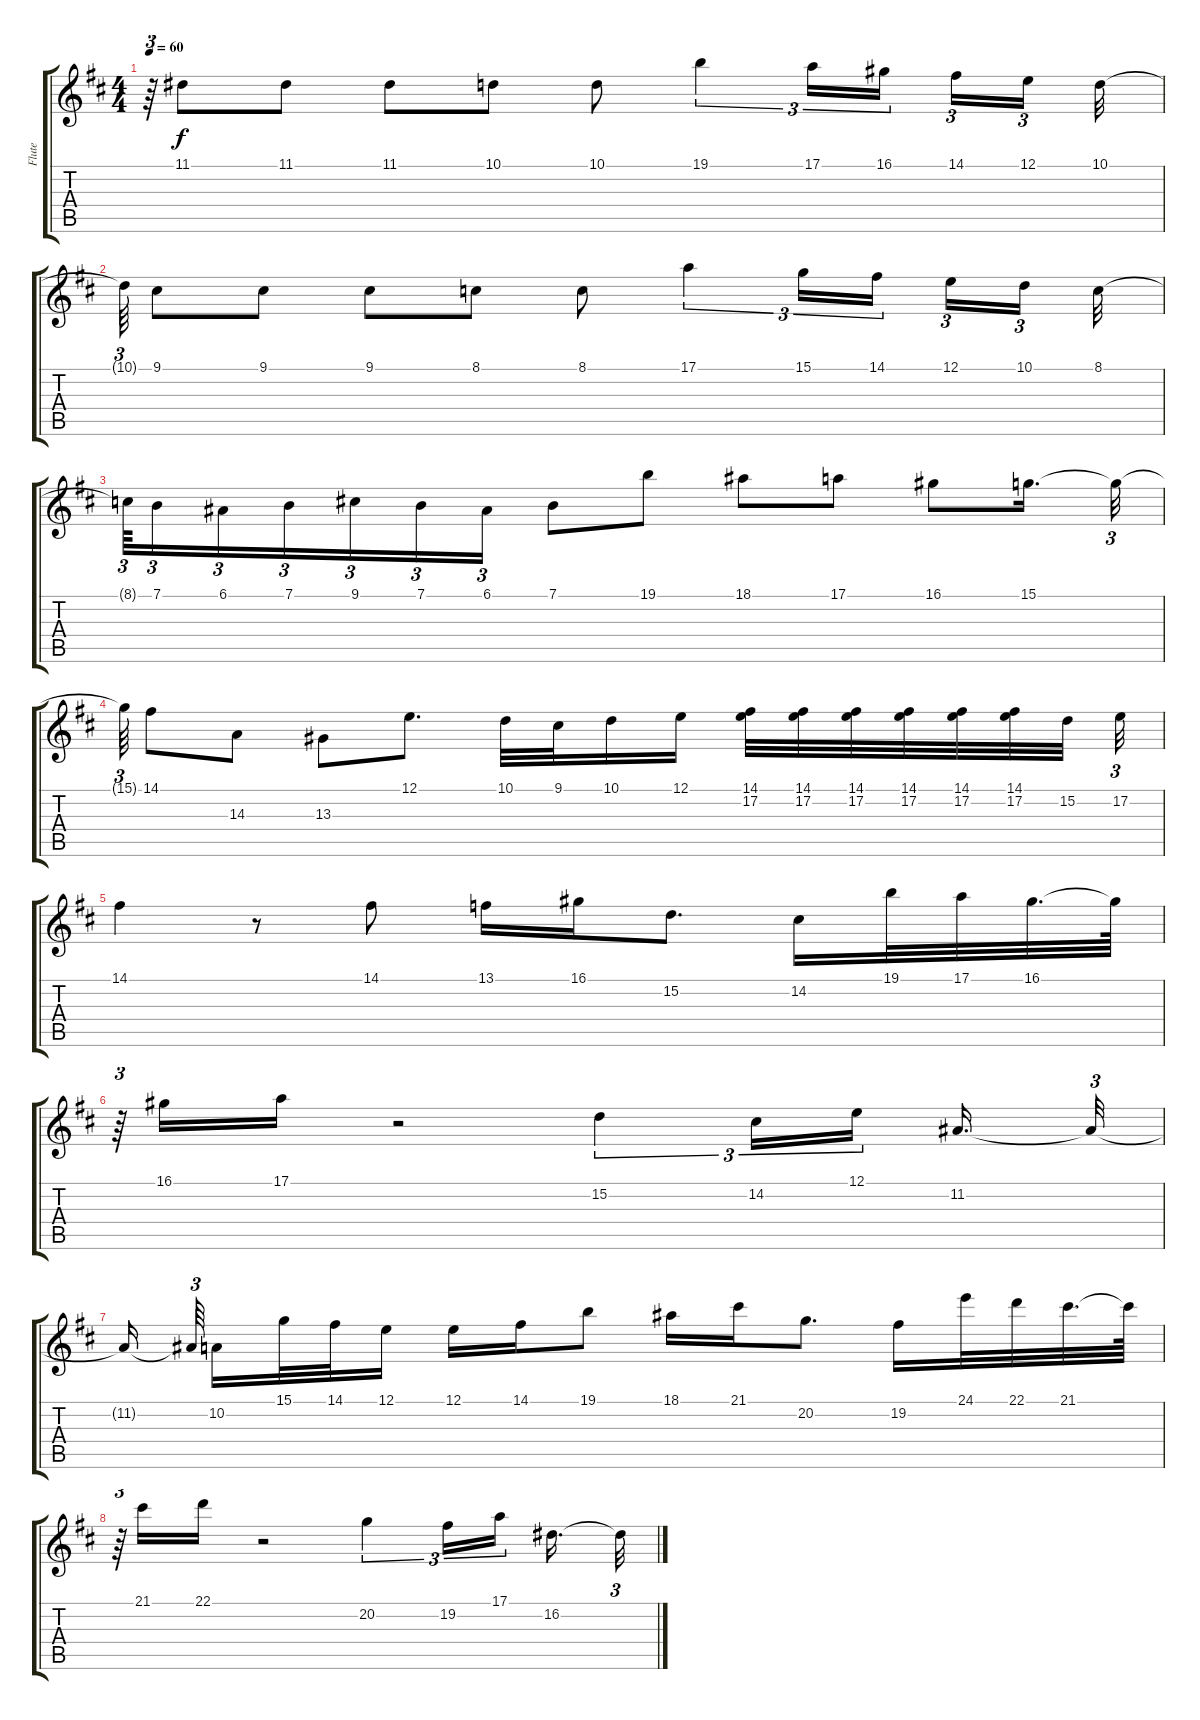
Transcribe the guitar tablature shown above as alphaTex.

\track ("Flute" "Flute") {instrument flute}
\staff {score tabs}
\tuning (E4 B3 G3 D3 A2 E2) {hide}
\ts (4 4)
\tempo 60
\clef g2
\ks bminor
r.64{tu (3 2) dy f} 11.1.8 11.1.8 11.1.8 10.1.8 10.1.8 19.1.4{tu (3 2)} 17.1.16{tu (3 2)} 16.1.16{tu (3 2) beam splitsecondary} 14.1.16{tu (3 2)} 12.1.16{tu (3 2) beam splitsecondary} 10.1.32 |
10.1{t}.64{tu (3 2)} 9.1.8 9.1.8 9.1.8 8.1.8 8.1.8 17.1.4{tu (3 2)} 15.1.16{tu (3 2)} 14.1.16{tu (3 2) beam splitsecondary} 12.1.16{tu (3 2)} 10.1.16{tu (3 2) beam splitsecondary} 8.1.32 |
8.1{t}.64{tu (3 2)} 7.1.16{tu (3 2)} 6.1.16{tu (3 2)} 7.1.16{tu (3 2)} 9.1.16{tu (3 2)} 7.1.16{tu (3 2)} 6.1.16{tu (3 2)} 7.1.8 19.1.8 18.1.8 17.1.8 16.1.8 15.1.16{d} 15.1{t}.32{tu (3 2)} |
15.1{t}.64{tu (3 2)} 14.1.8 14.3.8 13.3.8 12.1.8{d} 10.1.32 9.1.32 10.1.16 12.1.16 (14.1 17.2).32 (14.1 17.2).32 (14.1 17.2).32 (14.1 17.2).32 (14.1 17.2).32 (14.1 17.2).32 15.2.32{beam splitsecondary} 17.2.32{tu (3 2)} |
14.1.4 r.8 14.1.8 13.1.16 16.1.16 15.2.8{d} 14.2.16 19.1.32 17.1.32 16.1.32{d} 16.1{t}.64 |
r.64{tu (3 2)} 16.1.16 17.1.16 r.2 15.2.4{tu (3 2)} 14.2.16{tu (3 2)} 12.1.16{tu (3 2) beam splitsecondary} 11.2.16{d} 11.2{t}.32{tu (3 2)} |
11.2{t}.16{beam splitsecondary} 11.2{t}.64{tu (3 2) beam splitsecondary} 10.2.16 15.1.32 14.1.32 12.1.16 12.1.16 14.1.16 19.1.8 18.1.16 21.1.16 20.2.8{d} 19.2.16 24.1.32 22.1.32 21.1.32{d} 21.1{t}.64 |
r.64{tu (3 2)} 21.1.16 22.1.16 r.2 20.2.4{tu (3 2)} 19.2.16{tu (3 2)} 17.1.16{tu (3 2) beam splitsecondary} 16.2.16{d} 16.2{t}.32{tu (3 2)}
